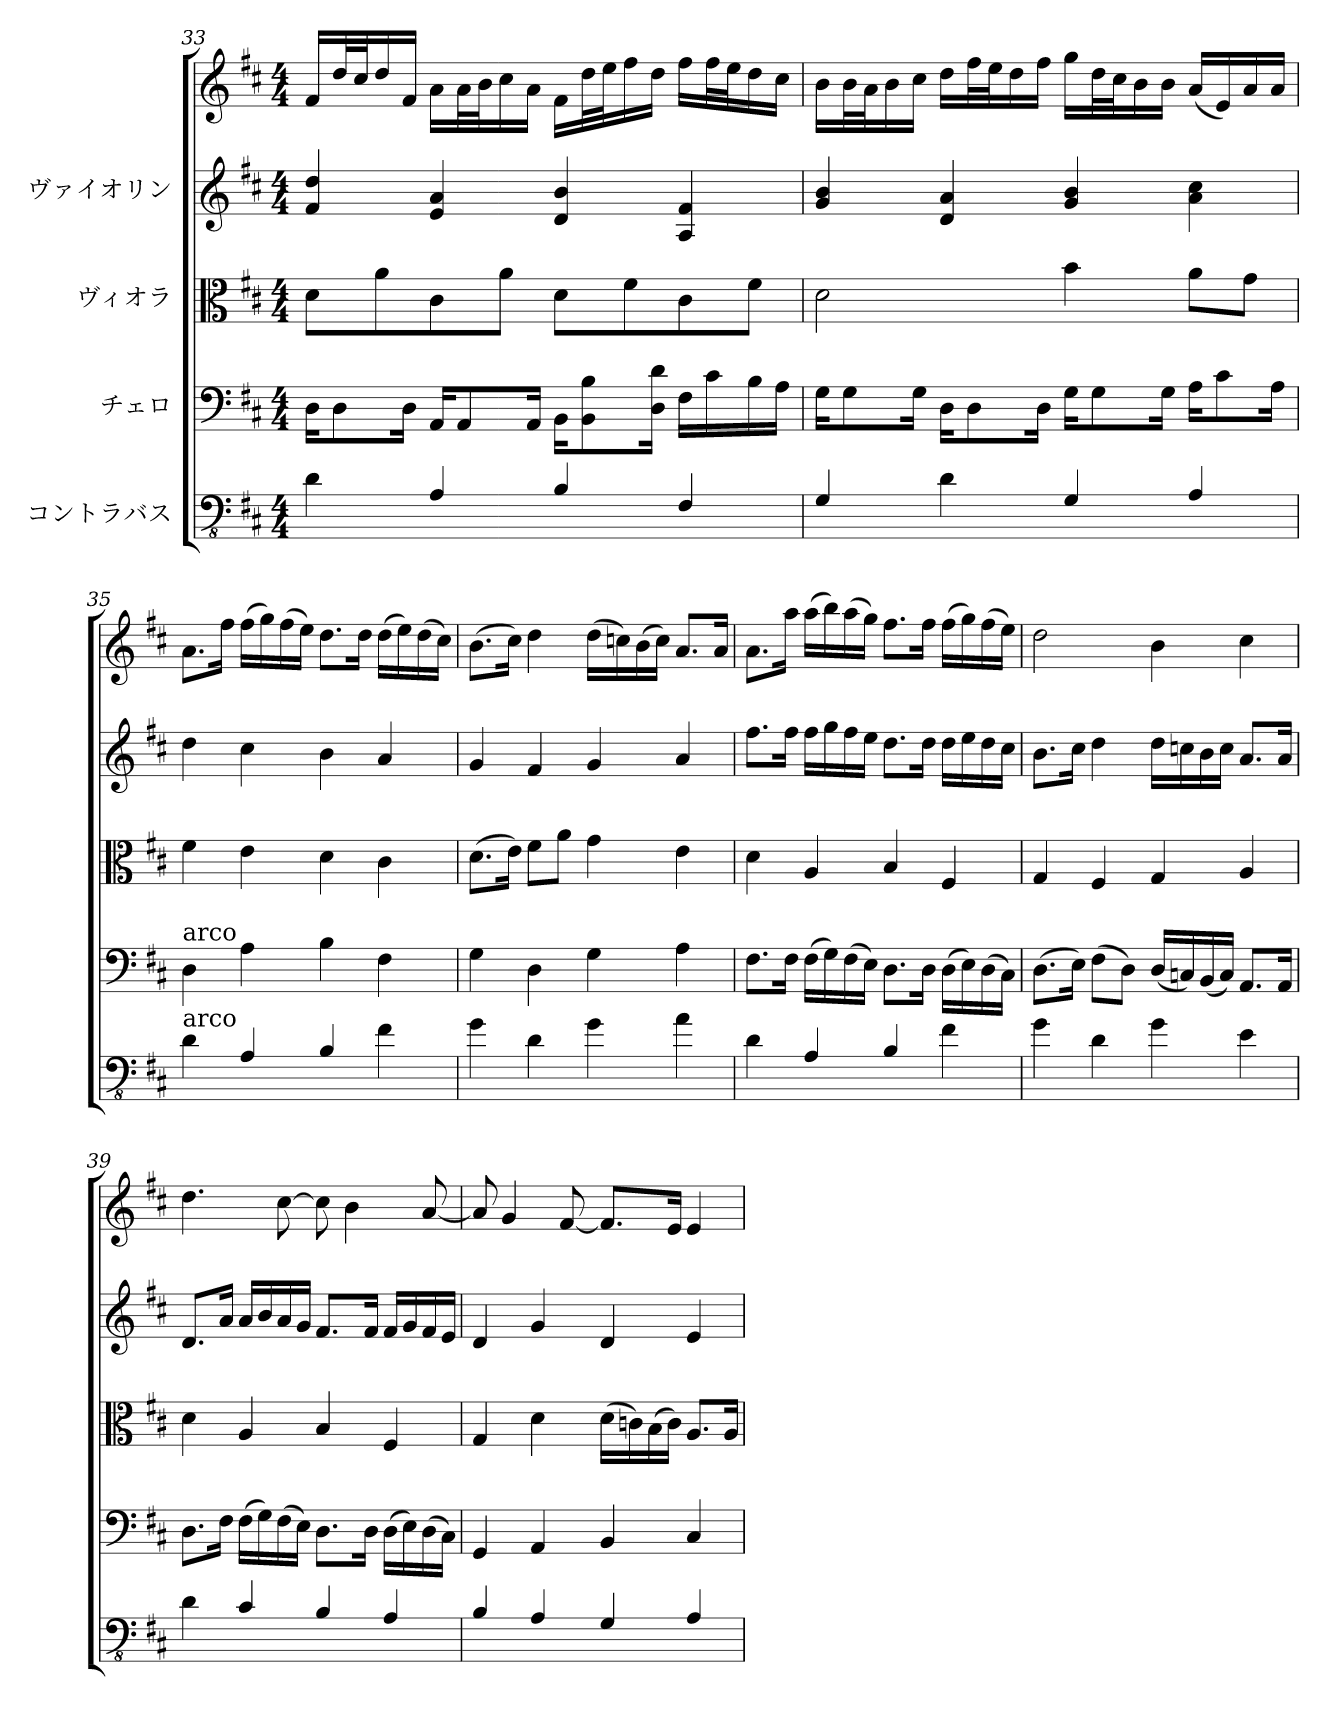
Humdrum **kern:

**kern	**kern	**kern	**kern	**kern
*part4	*part3	*part2	*part1	*part1
*staff5	*staff4	*staff3	*staff2	*staff1
*I"コントラバス	*I"チェロ	*I"ヴィオラ	*I"ヴァイオリン	*
!!LO:LB:g=z
*clefFv4	*clefF4	*clefC3	*clefG2	*clefG2
*ITrd7c12	*	*	*	*
*k[f#c#]	*k[f#c#]	*k[f#c#]	*k[f#c#]	*k[f#c#]
*M4/4	*M4/4	*M4/4	*M4/4	*M4/4
=33	=33	=33	=33	=33
4DD\	16D\KL	8d\L	4f#/ 4dd/	16f#/LL
.	8D\	.	.	32dd/L
.	.	.	.	32cc#/J
.	.	8a\	.	16dd/
.	16D\Jk	.	.	16f#/JJ
4AAA/	16AA/KL	8c#\	4e/ 4a/	16a\LL
.	8AA/	.	.	32a\L
.	.	.	.	32b\J
.	.	8a\J	.	16cc#\
.	16AA/Jk	.	.	16a\JJ
4BBB/	16BB\KL	8d\L	4d/ 4b/	16f#\LL
.	8BB\ 8B\	.	.	32dd\L
.	.	.	.	32ee\J
.	.	8f#\	.	16ff#\
.	16D\ 16d\Jk	.	.	16dd\JJ
4FFF#/	16F#\LL	8c#\	4A/ 4f#/	16ff#\LL
.	16c#\	.	.	32ff#\L
.	.	.	.	32ee\J
.	16B\	8f#\J	.	16dd\
.	16A\JJ	.	.	16cc#\JJ
=34	=34	=34	=34	=34
4GGG/	16G\KL	2d\	4g/ 4b/	16b\LL
.	8G\	.	.	32b\L
.	.	.	.	32a\J
.	.	.	.	16b\
.	16G\Jk	.	.	16cc#\JJ
4DD\	16D\KL	.	4d/ 4a/	16dd\LL
.	8D\	.	.	32ff#\L
.	.	.	.	32ee\J
.	.	.	.	16dd\
.	16D\Jk	.	.	16ff#\JJ
4GGG/	16G\KL	4b\	4g/ 4b/	16gg\LL
.	8G\	.	.	32dd\L
.	.	.	.	32cc#\J
.	.	.	.	16b\
.	16G\Jk	.	.	16b\JJ
4AAA/	16A\KL	8a\L	4a\ 4cc#\	(16a/LL
.	8c#\	.	.	16e/)
.	.	8g\J	.	16a/
.	16A\Jk	.	.	16a/JJ
=35	=35	=35	=35	=35
!	!LO:TX:a:t=arco	!	!	!
!LO:TX:a:t=arco	!	!	!	!
4DD\	4D\	4f#\	4dd\	8.a\L
.	.	.	.	16ff#\Jk
4AAA/	4A\	4e\	4cc#\	(16ff#\LL
.	.	.	.	16gg\)
.	.	.	.	(16ff#\
.	.	.	.	16ee\JJ)
4BBB/	4B\	4d\	4b\	8.dd\L
.	.	.	.	16dd\Jk
4FF#\	4F#\	4c#\	4a/	(16dd\LL
.	.	.	.	16ee\)
.	.	.	.	(16dd\
.	.	.	.	16cc#\JJ)
!!LO:LB:g=z
=36	=36	=36	=36	=36
4GG\	4G\	(8.d\L	4g/	(8.b\L
.	.	16e\Jk)	.	16cc#\Jk)
4DD\	4D\	8f#\L	4f#/	4dd\
.	.	8a\J	.	.
4GG\	4G\	4g\	4g/	(16dd\LL
.	.	.	.	16ccn\)
.	.	.	.	(16b\
.	.	.	.	16cc\JJ)
4AA\	4A\	4e\	4a/	8.a/L
.	.	.	.	16a/Jk
=37	=37	=37	=37	=37
4DD\	8.F#\L	4d\	8.ff#\L	8.a\L
.	16F#\Jk	.	16ff#\Jk	16aa\Jk
4AAA/	(16F#\LL	4A/	16ff#\LL	(16aa\LL
.	16G\)	.	16gg\	16bb\)
.	(16F#\	.	16ff#\	(16aa\
.	16E\JJ)	.	16ee\JJ	16gg\JJ)
4BBB/	8.D\L	4B/	8.dd\L	8.ff#\L
.	16D\Jk	.	16dd\Jk	16ff#\Jk
4FF#\	(16D\LL	4F#/	16dd\LL	(16ff#\LL
.	16E\)	.	16ee\	16gg\)
.	(16D\	.	16dd\	(16ff#\
.	16C#\JJ)	.	16cc#\JJ	16ee\JJ)
=38	=38	=38	=38	=38
4GG\	(8.D\L	4G/	8.b\L	2dd\
.	16E\Jk)	.	16cc#\Jk	.
4DD\	(8F#\L	4F#/	4dd\	.
.	8D\J)	.	.	.
4GG\	(16D/LL	4G/	16dd\LL	4b\
.	16Cn/)	.	16ccn\	.
.	(16BB/	.	16b\	.
.	16C/JJ)	.	16cc\JJ	.
4EE\	8.AA/L	4A/	8.a/L	4cc#\
.	16AA/Jk	.	16a/Jk	.
=39	=39	=39	=39	=39
4DD\	8.D\L	4d\	8.d/L	4.dd\
.	16F#\Jk	.	16a/Jk	.
4CC#/	(16F#\LL	4A/	16a/LL	.
.	16G\)	.	16b/	.
.	(16F#\	.	16a/	[8cc#\
.	16E\JJ)	.	16g/JJ	.
4BBB/	8.D\L	4B/	8.f#/L	8cc#\]
.	.	.	.	4b\
.	16D\Jk	.	16f#/Jk	.
4AAA/	(16D\LL	4F#/	16f#/LL	.
.	16E\)	.	16g/	.
.	(16D\	.	16f#/	[8a/
.	16C#\JJ)	.	16e/JJ	.
!!LO:PB:g=z
=40	=40	=40	=40	=40
4BBB/	4GG/	4G/	4d/	8a/]
.	.	.	.	4g/
4AAA/	4AA/	4d\	4g/	.
.	.	.	.	[8f#/
4GGG/	4BB/	(16d\LL	4d/	8.f#/L]
.	.	16cn\)	.	.
.	.	(16B\	.	.
.	.	16c\JJ)	.	16e/Jk
4AAA/	4C#/	8.A/L	4e/	4e/
.	.	16A/Jk	.	.
=	=	=	=	=
*-	*-	*-	*-	*-
